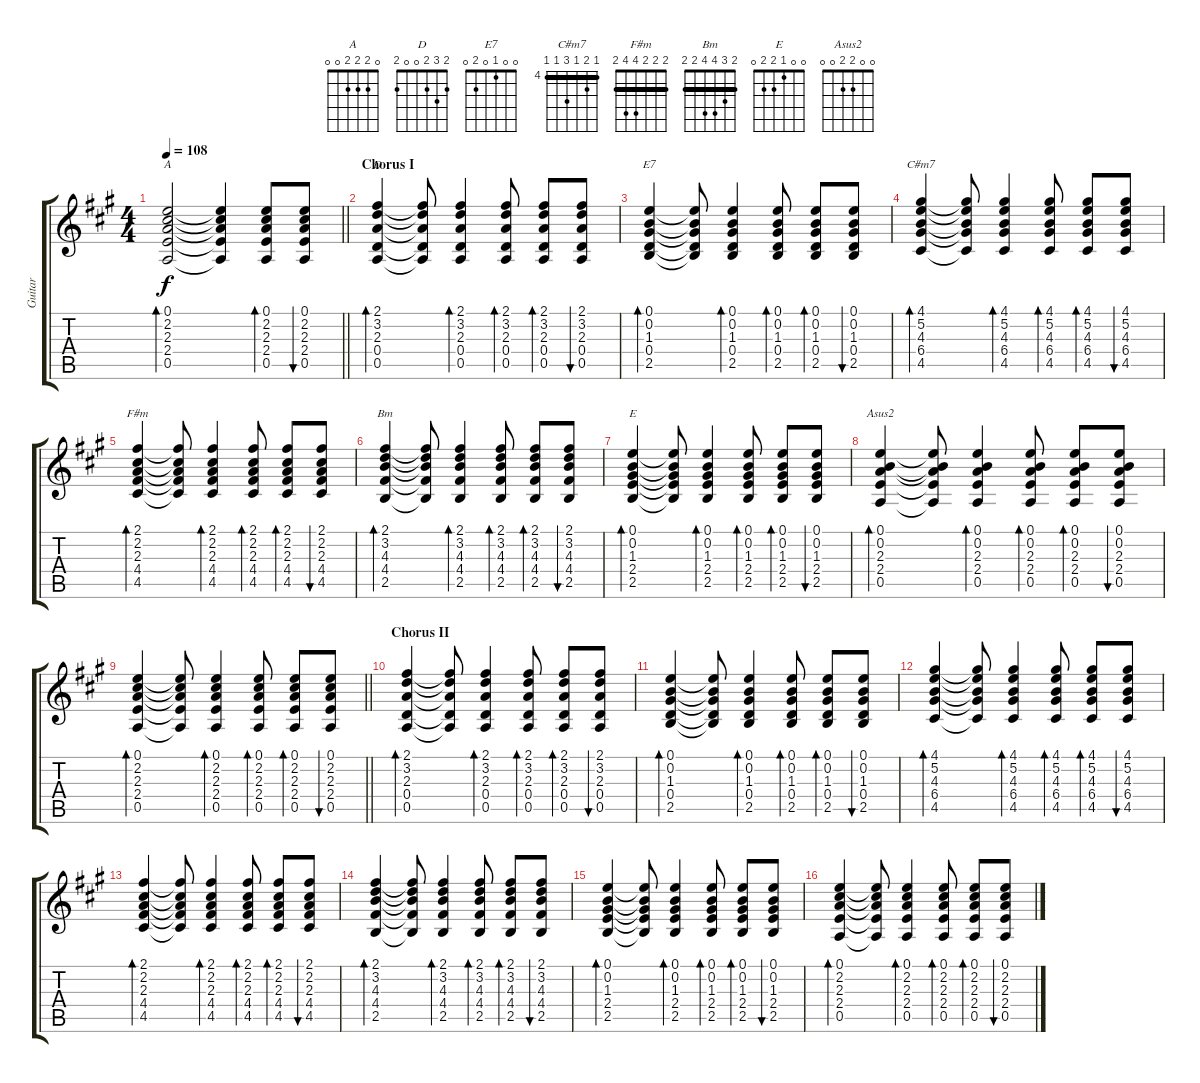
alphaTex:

\track ("Guitar" "Guitar") {instrument electricguitarjazz}
\staff {score tabs}
\tuning (E4 B3 G3 D3 A2 E2) {hide}
\chord ("A" 0 2 2 2 0 0)
\chord ("D" 2 3 2 0 0 2)
\chord ("E7" 0 0 1 0 2 0)
\chord ("C#m7" 4 5 4 6 4 4) {firstfret 4 barre 4}
\chord ("F#m" 2 2 2 4 4 2) {barre 2}
\chord ("Bm" 2 3 4 4 2 2) {barre 2}
\chord ("E" 0 0 1 2 2 0)
\chord ("Asus2" 0 0 2 2 0 0)
\ts (4 4)
\tempo 108
\clef g2
\barLineRight lightlight
\ks a
(0.1 2.2 2.3 2.4 0.5).2{bd 480 ch "A" dy f} (0.1{t} 2.2{t} 2.3{t} 2.4{t} 0.5{t}).4 (0.1 2.2 2.3 2.4 0.5).8{bd 30} (0.1 2.2 2.3 2.4 0.5).8{bu 30} |
\section ("" "Chorus I")
(2.1 3.2 2.3 0.4 0.5).4{bd 30 ch "D" txt ""} (2.1{t} 3.2{t} 2.3{t} 0.4{t} 0.5{t}).8 (2.1 3.2 2.3 0.4 0.5).4{bd 30} (2.1 3.2 2.3 0.4 0.5).8{bd 30} (2.1 3.2 2.3 0.4 0.5).8{bd 30} (2.1 3.2 2.3 0.4 0.5).8{bu 30} |
(0.1 0.2 1.3 0.4 2.5).4{bd 30 ch "E7"} (0.1{t} 0.2{t} 1.3{t} 0.4{t} 2.5{t}).8 (0.1 0.2 1.3 0.4 2.5).4{bd 30} (0.1 0.2 1.3 0.4 2.5).8{bd 30} (0.1 0.2 1.3 0.4 2.5).8{bd 30} (0.1 0.2 1.3 0.4 2.5).8{bu 30} |
(4.1 5.2 4.3 6.4 4.5).4{bd 30 ch "C#m7"} (4.1{t} 5.2{t} 4.3{t} 6.4{t} 4.5{t}).8 (4.1 5.2 4.3 6.4 4.5).4{bd 30} (4.1 5.2 4.3 6.4 4.5).8{bd 30} (4.1 5.2 4.3 6.4 4.5).8{bd 30} (4.1 5.2 4.3 6.4 4.5).8{bu 30} |
(2.1 2.2 2.3 4.4 4.5).4{bd 30 ch "F#m"} (2.1{t} 2.2{t} 2.3{t} 4.4{t} 4.5{t}).8 (2.1 2.2 2.3 4.4 4.5).4{bd 30} (2.1 2.2 2.3 4.4 4.5).8{bd 30} (2.1 2.2 2.3 4.4 4.5).8{bd 30} (2.1 2.2 2.3 4.4 4.5).8{bu 30} |
(2.1 3.2 4.3 4.4 2.5).4{bd 30 ch "Bm" txt ""} (2.1{t} 3.2{t} 4.3{t} 4.4{t} 2.5{t}).8 (2.1 3.2 4.3 4.4 2.5).4{bd 30} (2.1 3.2 4.3 4.4 2.5).8{bd 30} (2.1 3.2 4.3 4.4 2.5).8{bd 30} (2.1 3.2 4.3 4.4 2.5).8{bu 30} |
(0.1 0.2 1.3 2.4 2.5).4{bd 30 ch "E"} (0.1{t} 0.2{t} 1.3{t} 2.4{t} 2.5{t}).8 (0.1 0.2 1.3 2.4 2.5).4{bd 30} (0.1 0.2 1.3 2.4 2.5).8{bd 30} (0.1 0.2 1.3 2.4 2.5).8{bd 30} (0.1 0.2 1.3 2.4 2.5).8{bu 30} |
(0.1 0.2 2.3 2.4 0.5).4{bd 30 ch "Asus2"} (0.1{t} 0.2{t} 2.3{t} 2.4{t} 0.5{t}).8 (0.1 0.2 2.3 2.4 0.5).4{bd 30} (0.1 0.2 2.3 2.4 0.5).8{bd 30} (0.1 0.2 2.3 2.4 0.5).8{bd 30} (0.1 0.2 2.3 2.4 0.5).8{bu 30} |
\barLineRight lightlight
(0.1 2.2 2.3 2.4 0.5).4{bd 30} (0.1{t} 2.2{t} 2.3{t} 2.4{t} 0.5{t}).8 (0.1 2.2 2.3 2.4 0.5).4{bd 30} (0.1 2.2 2.3 2.4 0.5).8{bd 30} (0.1 2.2 2.3 2.4 0.5).8{bd 30} (0.1 2.2 2.3 2.4 0.5).8{bu 30} |
\section ("" "Chorus II")
(2.1 3.2 2.3 0.4 0.5).4{bd 30 txt ""} (2.1{t} 3.2{t} 2.3{t} 0.4{t} 0.5{t}).8 (2.1 3.2 2.3 0.4 0.5).4{bd 30} (2.1 3.2 2.3 0.4 0.5).8{bd 30} (2.1 3.2 2.3 0.4 0.5).8{bd 30} (2.1 3.2 2.3 0.4 0.5).8{bu 30} |
(0.1 0.2 1.3 0.4 2.5).4{bd 30} (0.1{t} 0.2{t} 1.3{t} 0.4{t} 2.5{t}).8 (0.1 0.2 1.3 0.4 2.5).4{bd 30} (0.1 0.2 1.3 0.4 2.5).8{bd 30} (0.1 0.2 1.3 0.4 2.5).8{bd 30} (0.1 0.2 1.3 0.4 2.5).8{bu 30} |
(4.1 5.2 4.3 6.4 4.5).4{bd 30} (4.1{t} 5.2{t} 4.3{t} 6.4{t} 4.5{t}).8 (4.1 5.2 4.3 6.4 4.5).4{bd 30} (4.1 5.2 4.3 6.4 4.5).8{bd 30} (4.1 5.2 4.3 6.4 4.5).8{bd 30} (4.1 5.2 4.3 6.4 4.5).8{bu 30} |
(2.1 2.2 2.3 4.4 4.5).4{bd 30} (2.1{t} 2.2{t} 2.3{t} 4.4{t} 4.5{t}).8 (2.1 2.2 2.3 4.4 4.5).4{bd 30} (2.1 2.2 2.3 4.4 4.5).8{bd 30} (2.1 2.2 2.3 4.4 4.5).8{bd 30} (2.1 2.2 2.3 4.4 4.5).8{bu 30} |
(2.1 3.2 4.3 4.4 2.5).4{bd 30 txt ""} (2.1{t} 3.2{t} 4.3{t} 4.4{t} 2.5{t}).8 (2.1 3.2 4.3 4.4 2.5).4{bd 30} (2.1 3.2 4.3 4.4 2.5).8{bd 30} (2.1 3.2 4.3 4.4 2.5).8{bd 30} (2.1 3.2 4.3 4.4 2.5).8{bu 30} |
(0.1 0.2 1.3 2.4 2.5).4{bd 30} (0.1{t} 0.2{t} 1.3{t} 2.4{t} 2.5{t}).8 (0.1 0.2 1.3 2.4 2.5).4{bd 30} (0.1 0.2 1.3 2.4 2.5).8{bd 30} (0.1 0.2 1.3 2.4 2.5).8{bd 30} (0.1 0.2 1.3 2.4 2.5).8{bu 30} |
(0.1 2.2 2.3 2.4 0.5).4{bd 30} (0.1{t} 2.2{t} 2.3{t} 2.4{t} 0.5{t}).8 (0.1 2.2 2.3 2.4 0.5).4{bd 30} (0.1 2.2 2.3 2.4 0.5).8{bd 30} (0.1 2.2 2.3 2.4 0.5).8{bd 30} (0.1 2.2 2.3 2.4 0.5).8{bu 30}
